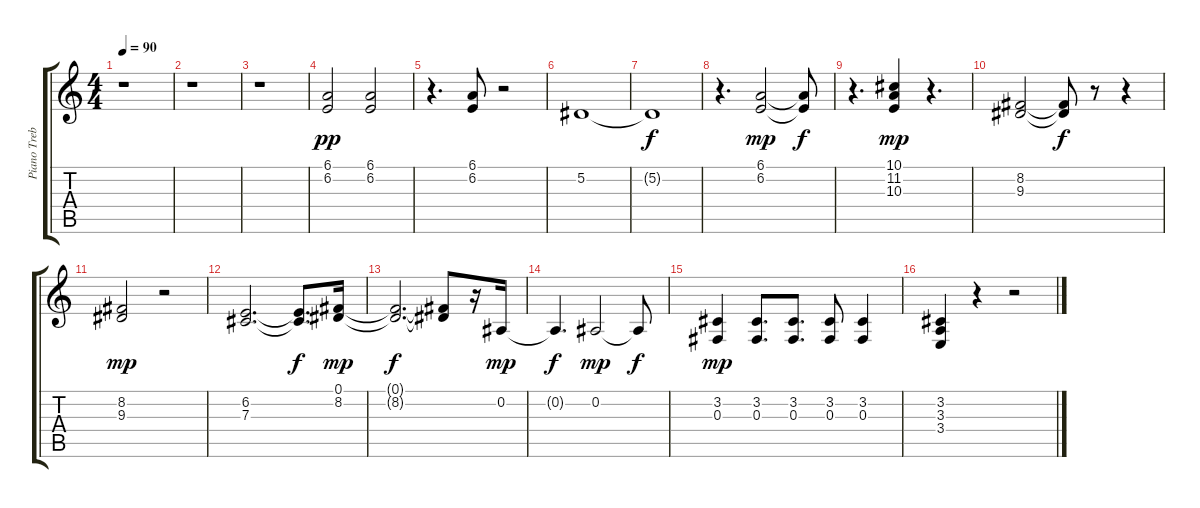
\track ("Piano Treble (Dizzy)" "Piano Treb") {instrument brightacousticpiano}
\staff {score tabs}
\tuning (Eb4 Bb3 Gb3 Db3 Ab2 Eb2) {hide}
\ts (4 4)
\tempo 90
\clef g2
\ks c
r.1{dy mp} |
r.1 |
r.1 |
(6.1 6.2).2{dy pp} (6.1 6.2).2 |
r.4{d} (6.1 6.2).8 r.2 |
5.2.1 |
5.2{t}.1{dy f} |
r.4{d} (6.1 6.2).2{dy mp} (6.1{t} 6.2{t}).8{dy f} |
r.4{d} (10.1 11.2 10.3).4{dy mp} r.4{d} |
(8.2 9.3).2 (8.2{t} 9.3{t}).8{dy f} r.8 r.4 |
(8.2 9.3).2{dy mp} r.2 |
(6.2 7.3).2{d} (6.2{t} 7.3{t}).8{d dy f} (0.1 8.2).16{dy mp} |
(0.1{t} 8.2{t}).2{d dy f} (0.1{t} 8.2{t}).8 r.16 0.2.16{dy mp} |
0.2{t}.4{d dy f} 0.2.2{dy mp} 0.2{t}.8{dy f} |
(3.2 0.3).4{dy mp} (3.2 0.3).8{d} (3.2 0.3).8{d} (3.2 0.3).8 (3.2 0.3).4 |
(3.2 3.3 3.4).4 r.4 r.2
